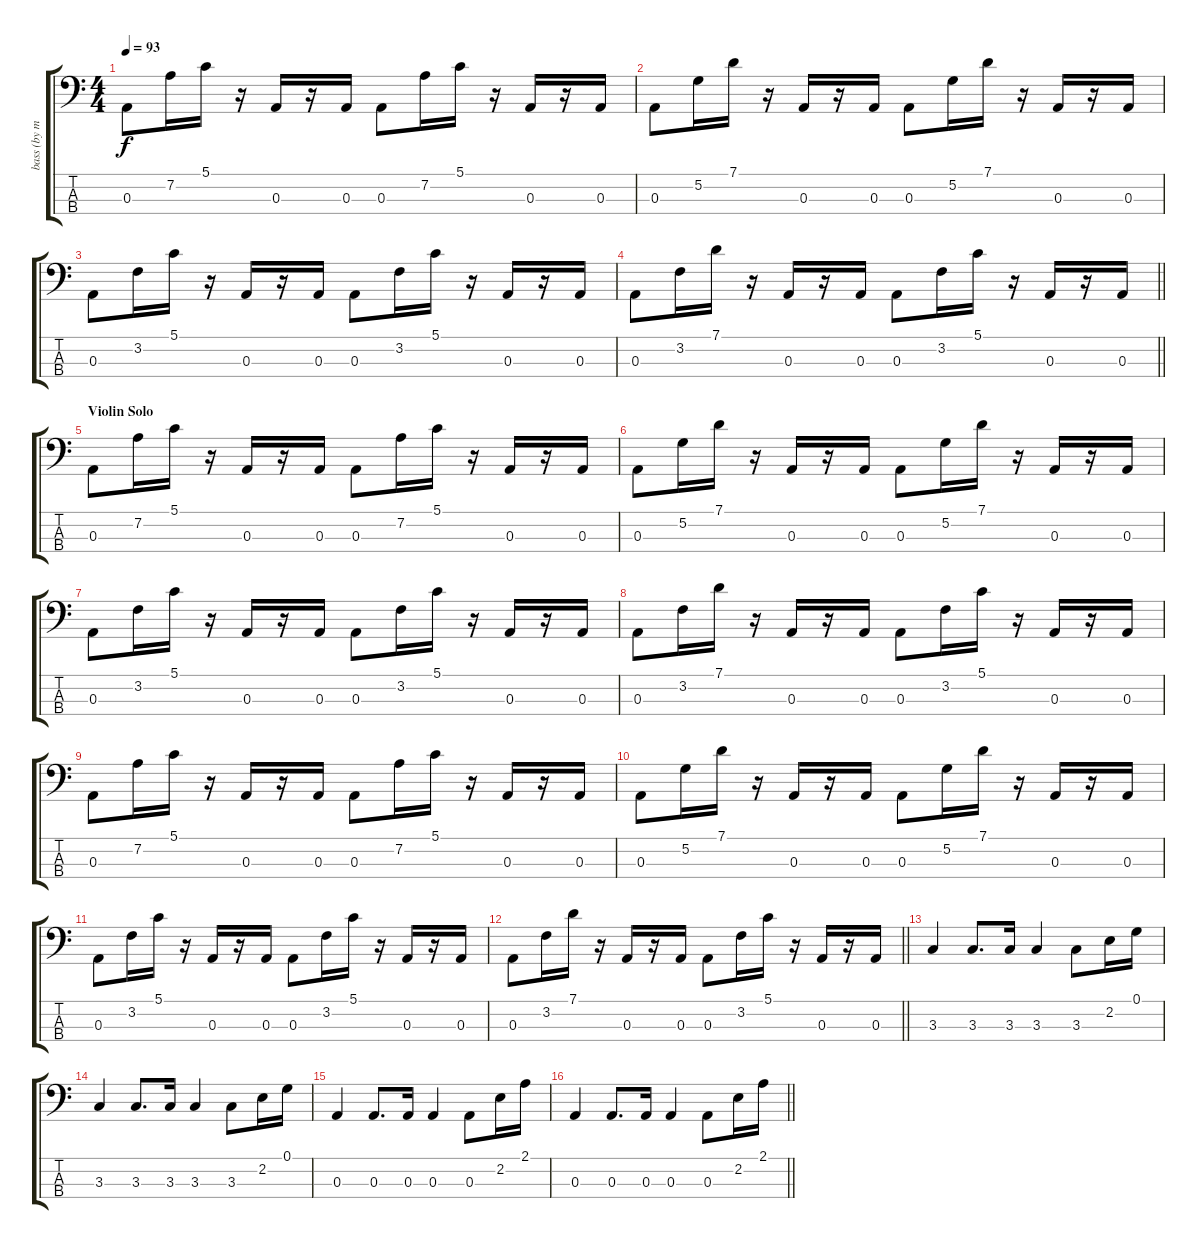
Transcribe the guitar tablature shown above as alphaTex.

\track ("bass (by maxor)" "bass (by m") {instrument electricbassfinger}
\staff {score tabs}
\tuning (G2 D2 A1 E1) {hide}
\ts (4 4)
\tempo 93
\clef f4
\ks c
0.3.8{dy f} 7.2.16 5.1.16 r.16 0.3.16 r.16 0.3.16 0.3.8 7.2.16 5.1.16 r.16 0.3.16 r.16 0.3.16 |
0.3.8 5.2.16 7.1.16 r.16 0.3.16 r.16 0.3.16 0.3.8 5.2.16 7.1.16 r.16 0.3.16 r.16 0.3.16 |
0.3.8 3.2.16 5.1.16 r.16 0.3.16 r.16 0.3.16 0.3.8 3.2.16 5.1.16 r.16 0.3.16 r.16 0.3.16 |
\barLineRight lightlight
0.3.8 3.2.16 7.1.16 r.16 0.3.16 r.16 0.3.16 0.3.8 3.2.16 5.1.16 r.16 0.3.16 r.16 0.3.16 |
\section ("" "Violin Solo")
0.3.8 7.2.16 5.1.16 r.16 0.3.16 r.16 0.3.16 0.3.8 7.2.16 5.1.16 r.16 0.3.16 r.16 0.3.16 |
0.3.8 5.2.16 7.1.16 r.16 0.3.16 r.16 0.3.16 0.3.8 5.2.16 7.1.16 r.16 0.3.16 r.16 0.3.16 |
0.3.8 3.2.16 5.1.16 r.16 0.3.16 r.16 0.3.16 0.3.8 3.2.16 5.1.16 r.16 0.3.16 r.16 0.3.16 |
0.3.8 3.2.16 7.1.16 r.16 0.3.16 r.16 0.3.16 0.3.8 3.2.16 5.1.16 r.16 0.3.16 r.16 0.3.16 |
0.3.8 7.2.16 5.1.16 r.16 0.3.16 r.16 0.3.16 0.3.8 7.2.16 5.1.16 r.16 0.3.16 r.16 0.3.16 |
0.3.8 5.2.16 7.1.16 r.16 0.3.16 r.16 0.3.16 0.3.8 5.2.16 7.1.16 r.16 0.3.16 r.16 0.3.16 |
0.3.8 3.2.16 5.1.16 r.16 0.3.16 r.16 0.3.16 0.3.8 3.2.16 5.1.16 r.16 0.3.16 r.16 0.3.16 |
\barLineRight lightlight
0.3.8 3.2.16 7.1.16 r.16 0.3.16 r.16 0.3.16 0.3.8 3.2.16 5.1.16 r.16 0.3.16 r.16 0.3.16 |
3.3.4 3.3.8{d} 3.3.16 3.3.4 3.3.8 2.2.16 0.1.16 |
3.3.4 3.3.8{d} 3.3.16 3.3.4 3.3.8 2.2.16 0.1.16 |
0.3.4 0.3.8{d} 0.3.16 0.3.4 0.3.8 2.2.16 2.1.16 |
\barLineRight lightlight
0.3.4 0.3.8{d} 0.3.16 0.3.4 0.3.8 2.2.16 2.1.16
